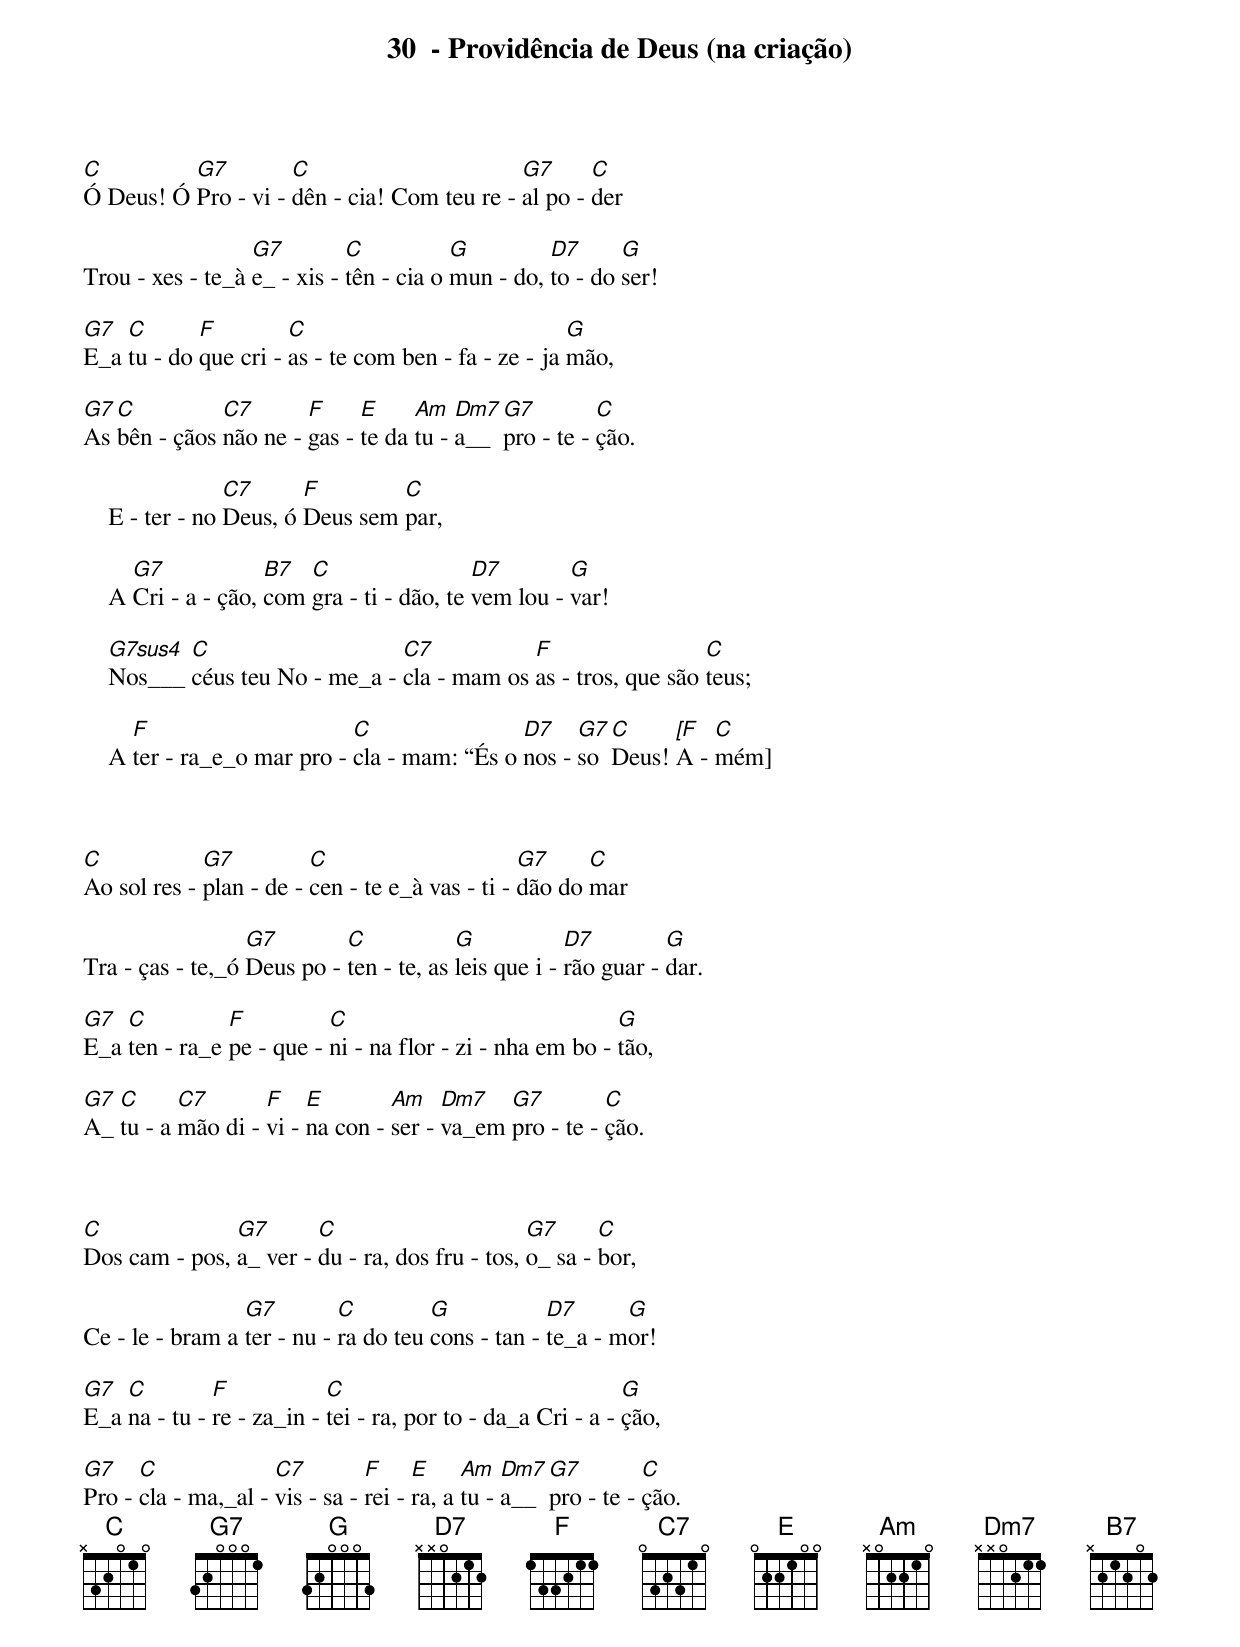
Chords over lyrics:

30  - Providência de Deus (na criação)

C         G7         C                       G7      C
Ó Deus! Ó Pro - vi - dên - cia! Com teu re - al po - der

                  G7         C           G         D7      G
Trou - xes - te_à e_ - xis - tên - cia o mun - do, to - do ser!

G7  C       F         C                              G
E_a tu - do que cri - as - te com ben - fa - ze - ja mão,

G7 C          C7       F     E     Am   Dm7 G7         C
As bên - çãos não ne - gas - te da tu - a__ pro - te - ção.

                 C7      F        C
    E - ter - no Deus, ó Deus sem par,

      G7             B7  C                  D7        G
    A Cri - a - ção, com gra - ti - dão, te vem lou - var!

    G7sus4 C                    C7           F                  C
    Nos___ céus teu No - me_a - cla - mam os as - tros, que são teus;

      F                      C                D7    G7 C      F   C
    A ter - ra_e_o mar pro - cla - mam: “És o nos - so Deus! [A - mém]



C            G7          C                       G7     C
Ao sol res - plan - de - cen - te e_à vas - ti - dão do mar

                  G7        C            G            D7         G
Tra - ças - te,_ó Deus po - ten - te, as leis que i - rão guar - dar.

G7  C          F          C                               G
E_a ten - ra_e pe - que - ni - na flor - zi - nha em bo - tão,

G7 C      C7       F    E        Am    Dm7   G7         C
A_ tu - a mão di - vi - na con - ser - va_em pro - te - ção.



C              G7       C                       G7      C
Dos cam - pos, a_ ver - du - ra, dos fru - tos, o_ sa - bor,

                 G7         C         G            D7      G
Ce - le - bram a ter - nu - ra do teu cons - tan - te_a - mor!

G7  C         F            C                                 G
E_a na - tu - re - za_in - tei - ra, por to - da_a Cri - a - ção,

G7    C              C7         F     E     Am   Dm7 G7         C
Pro - cla - ma,_al - vis - sa - rei - ra, a tu - a__ pro - te - ção.
